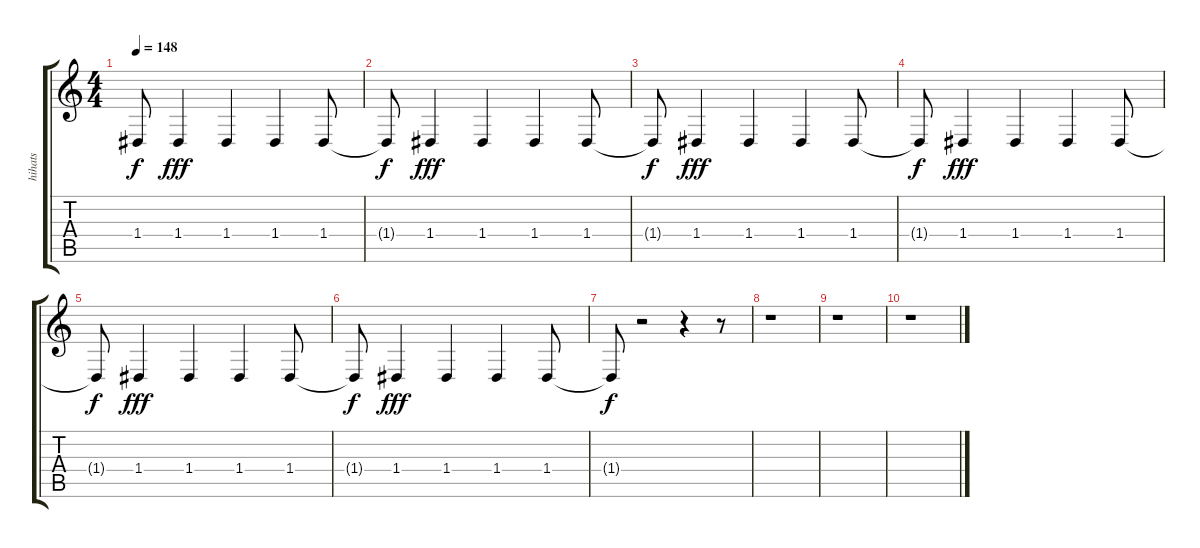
\track ("hihats" "hihats") {instrument acousticgrandpiano}
\staff {score tabs}
\tuning (E4 B3 G3 D3 A2 E2) {hide}
\ts (4 4)
\tempo 148
\clef g2
\ks c
1.4{t}.8{dy f} 1.4.4{dy fff} 1.4.4 1.4.4 1.4.8 |
1.4{t}.8{dy f} 1.4.4{dy fff} 1.4.4 1.4.4 1.4.8 |
1.4{t}.8{dy f} 1.4.4{dy fff} 1.4.4 1.4.4 1.4.8 |
1.4{t}.8{dy f} 1.4.4{dy fff} 1.4.4 1.4.4 1.4.8 |
1.4{t}.8{dy f} 1.4.4{dy fff} 1.4.4 1.4.4 1.4.8 |
1.4{t}.8{dy f} 1.4.4{dy fff} 1.4.4 1.4.4 1.4.8 |
1.4{t}.8{dy f} r.2 r.4 r.8 |
r.1 |
r.1 |
r.1
